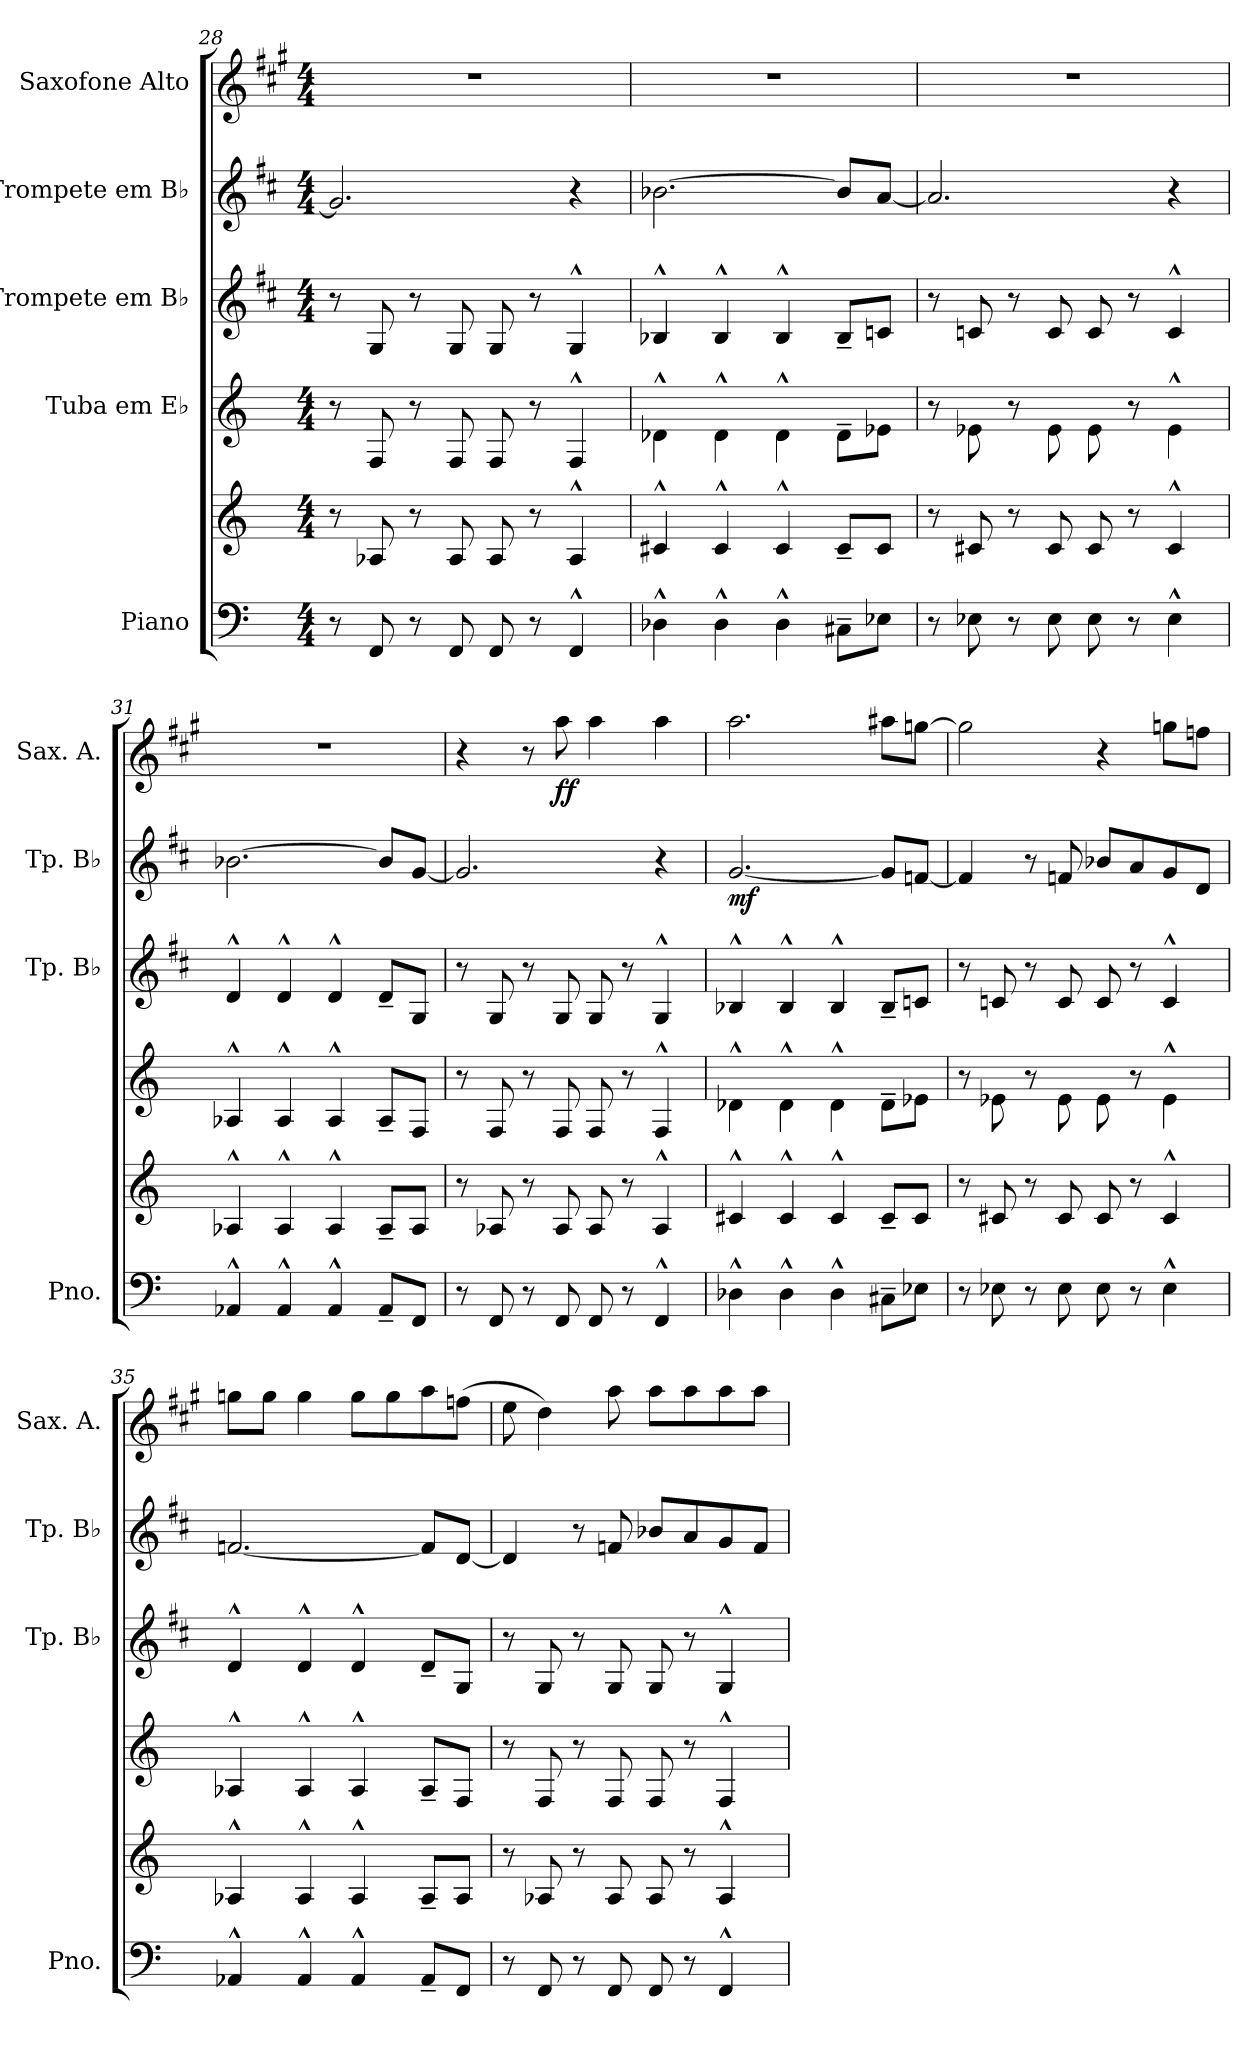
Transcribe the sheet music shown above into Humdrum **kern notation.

**kern	**kern	**kern	**kern	**kern	**dynam	**kern	**dynam
*part5	*part5	*part4	*part3	*part2	*part2	*part1	*part1
*staff6	*staff5	*staff4	*staff3	*staff2	*staff2	*staff1	*staff1
*I"Piano	*	*I"Tuba em E♭	*I"Trompete em B♭	*I"Trompete em B♭	*	*I"Saxofone Alto	*
*I'Pno.	*	*	*I'Tp. B♭	*I'Tp. B♭	*	*I'Sax. A.	*
*clefF4	*clefG2	*clefG2	*clefG2	*clefG2	*	*clefG2	*
*	*	*ITrd12c21	*ITrd1c2	*ITrd1c2	*	*ITrd5c9	*
*k[]	*k[]	*k[]	*k[]	*k[]	*	*k[]	*
*M4/4	*M4/4	*M4/4	*M4/4	*M4/4	*	*M4/4	*
=28	=28	=28	=28	=28	=28	=28	=28
8r	8r	8r	8r	2.f/]	.	1r	.
8FF/	8A-X/	8FF/	8F/	.	.	.	.
8r	8r	8r	8r	.	.	.	.
8FF/	8A-/	8FF/	8F/	.	.	.	.
8FF/	8A-/	8FF/	8F/	.	.	.	.
8r	8r	8r	8r	.	.	.	.
4FF^^/	4A-^^/	4FF^^/	4F^^/	4r	.	.	.
!!LO:LB:g=z
=29	=29	=29	=29	=29	=29	=29	=29
4D-X^^\	4c#X^^/	4D-X^^\	4A-X^^/	[2.a-X\	.	1r	.
4D-^^\	4c#^^/	4D-^^\	4A-^^/	.	.	.	.
4D-^^\	4c#^^/	4D-^^\	4A-^^/	.	.	.	.
8C#X~\L	8c#~/L	8D-~\L	8A-~/L	8a-/L]	.	.	.
8E-X\J	8c#/J	8E-X\J	8B-X/J	[8g/J	.	.	.
=30	=30	=30	=30	=30	=30	=30	=30
8r	8r	8r	8r	2.g/]	.	1r	.
8E-X\	8c#X/	8E-X\	8B-X/	.	.	.	.
8r	8r	8r	8r	.	.	.	.
8E-\	8c#/	8E-\	8B-/	.	.	.	.
8E-\	8c#/	8E-\	8B-/	.	.	.	.
8r	8r	8r	8r	.	.	.	.
4E-^^\	4c#^^/	4E-^^\	4B-^^/	4r	.	.	.
=31	=31	=31	=31	=31	=31	=31	=31
4AA-X^^/	4A-X^^/	4AA-X^^/	4c^^/	[2.a-X\	.	1r	.
4AA-^^/	4A-^^/	4AA-^^/	4c^^/	.	.	.	.
4AA-^^/	4A-^^/	4AA-^^/	4c^^/	.	.	.	.
8AA-~/L	8A-~/L	8AA-~/L	8c~/L	8a-/L]	.	.	.
8FF/J	8A-/J	8FF/J	8F/J	[8f/J	.	.	.
=32	=32	=32	=32	=32	=32	=32	=32
8r	8r	8r	8r	2.f/]	.	4r	.
8FF/	8A-X/	8FF/	8F/	.	.	.	.
8r	8r	8r	8r	.	.	8r	.
!	!	!	!	!	!	!	!LO:DY:b
8FF/	8A-/	8FF/	8F/	.	.	8cc\	ff
8FF/	8A-/	8FF/	8F/	.	.	4cc\	.
8r	8r	8r	8r	.	.	.	.
4FF^^/	4A-^^/	4FF^^/	4F^^/	4r	.	4cc\	.
!!LO:PB:g=z
=33	=33	=33	=33	=33	=33	=33	=33
!	!	!	!	!	!LO:DY:b	!	!
4D-X^^\	4c#X^^/	4D-X^^\	4A-X^^/	[2.f/	mf	2.cc\	.
4D-^^\	4c#^^/	4D-^^\	4A-^^/	.	.	.	.
4D-^^\	4c#^^/	4D-^^\	4A-^^/	.	.	.	.
8C#X~\L	8c#~/L	8D-~\L	8A-~/L	8f/L]	.	8cc#X\L	.
8E-X\J	8c#/J	8E-X\J	8B-X/J	[8e-X/J	.	[8b-X\J	.
=34	=34	=34	=34	=34	=34	=34	=34
8r	8r	8r	8r	4e-/]	.	2b-\]	.
8E-X\	8c#X/	8E-X\	8B-X/	.	.	.	.
8r	8r	8r	8r	8r	.	.	.
8E-\	8c#/	8E-\	8B-/	8e-X/	.	.	.
8E-\	8c#/	8E-\	8B-/	8a-X/L	.	4r	.
8r	8r	8r	8r	8g/	.	.	.
4E-^^\	4c#^^/	4E-^^\	4B-^^/	8f/	.	8b-X\L	.
.	.	.	.	8c/J	.	8a-X\J	.
=35	=35	=35	=35	=35	=35	=35	=35
4AA-X^^/	4A-X^^/	4AA-X^^/	4c^^/	[2.e-X/	.	8b-X\L	.
.	.	.	.	.	.	8b-\J	.
4AA-^^/	4A-^^/	4AA-^^/	4c^^/	.	.	4b-\	.
4AA-^^/	4A-^^/	4AA-^^/	4c^^/	.	.	8b-\L	.
.	.	.	.	.	.	8b-\	.
8AA-~/L	8A-~/L	8AA-~/L	8c~/L	8e-/L]	.	8cc\	.
8FF/J	8A-/J	8FF/J	8F/J	[8c/J	.	(>8a-X\J	.
=36	=36	=36	=36	=36	=36	=36	=36
8r	8r	8r	8r	4c/]	.	8g\	.
8FF/	8A-X/	8FF/	8F/	.	.	4f\)	.
8r	8r	8r	8r	8r	.	.	.
8FF/	8A-/	8FF/	8F/	8e-X/	.	8cc\	.
8FF/	8A-/	8FF/	8F/	8a-X/L	.	8cc\L	.
8r	8r	8r	8r	8g/	.	8cc\	.
4FF^^/	4A-^^/	4FF^^/	4F^^/	8f/	.	8cc\	.
.	.	.	.	8e-/J	.	8cc\J	.
=	=	=	=	=	=	=	=
*-	*-	*-	*-	*-	*-	*-	*-
